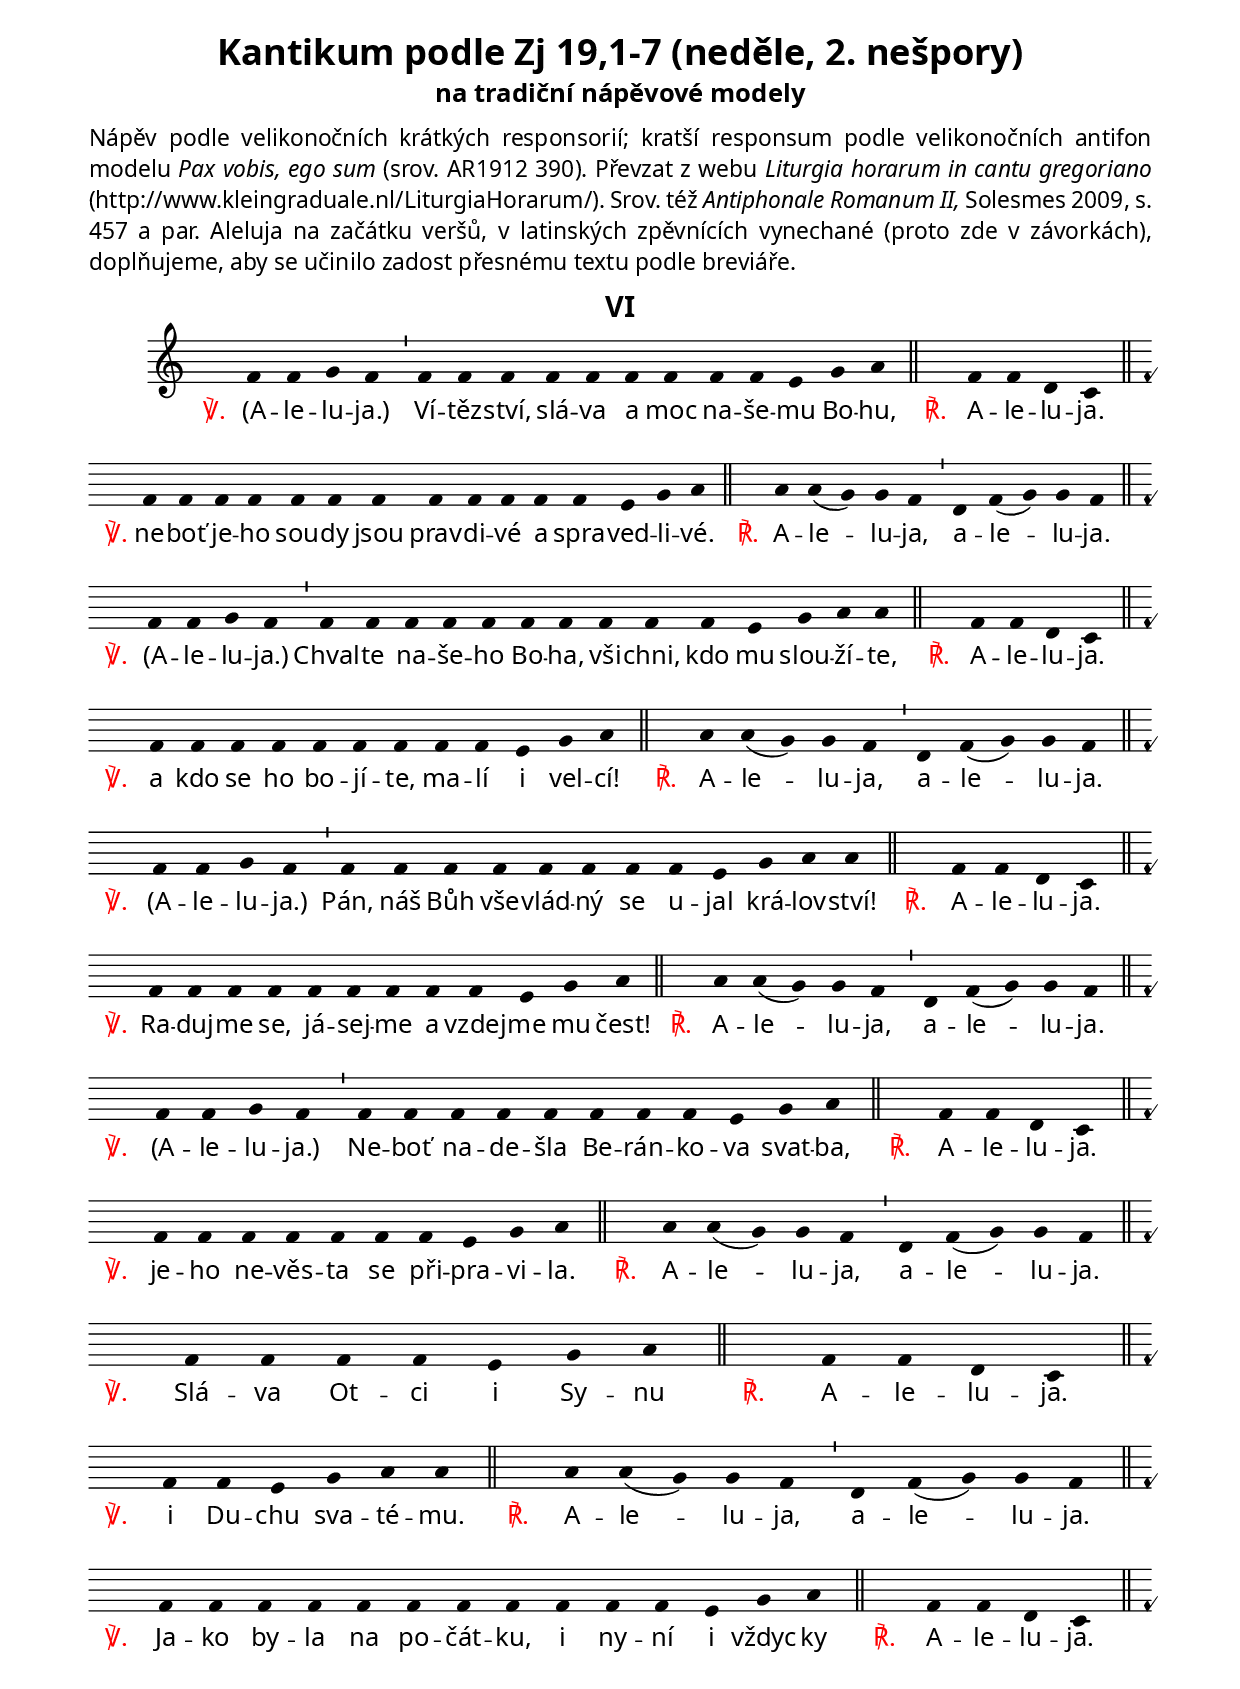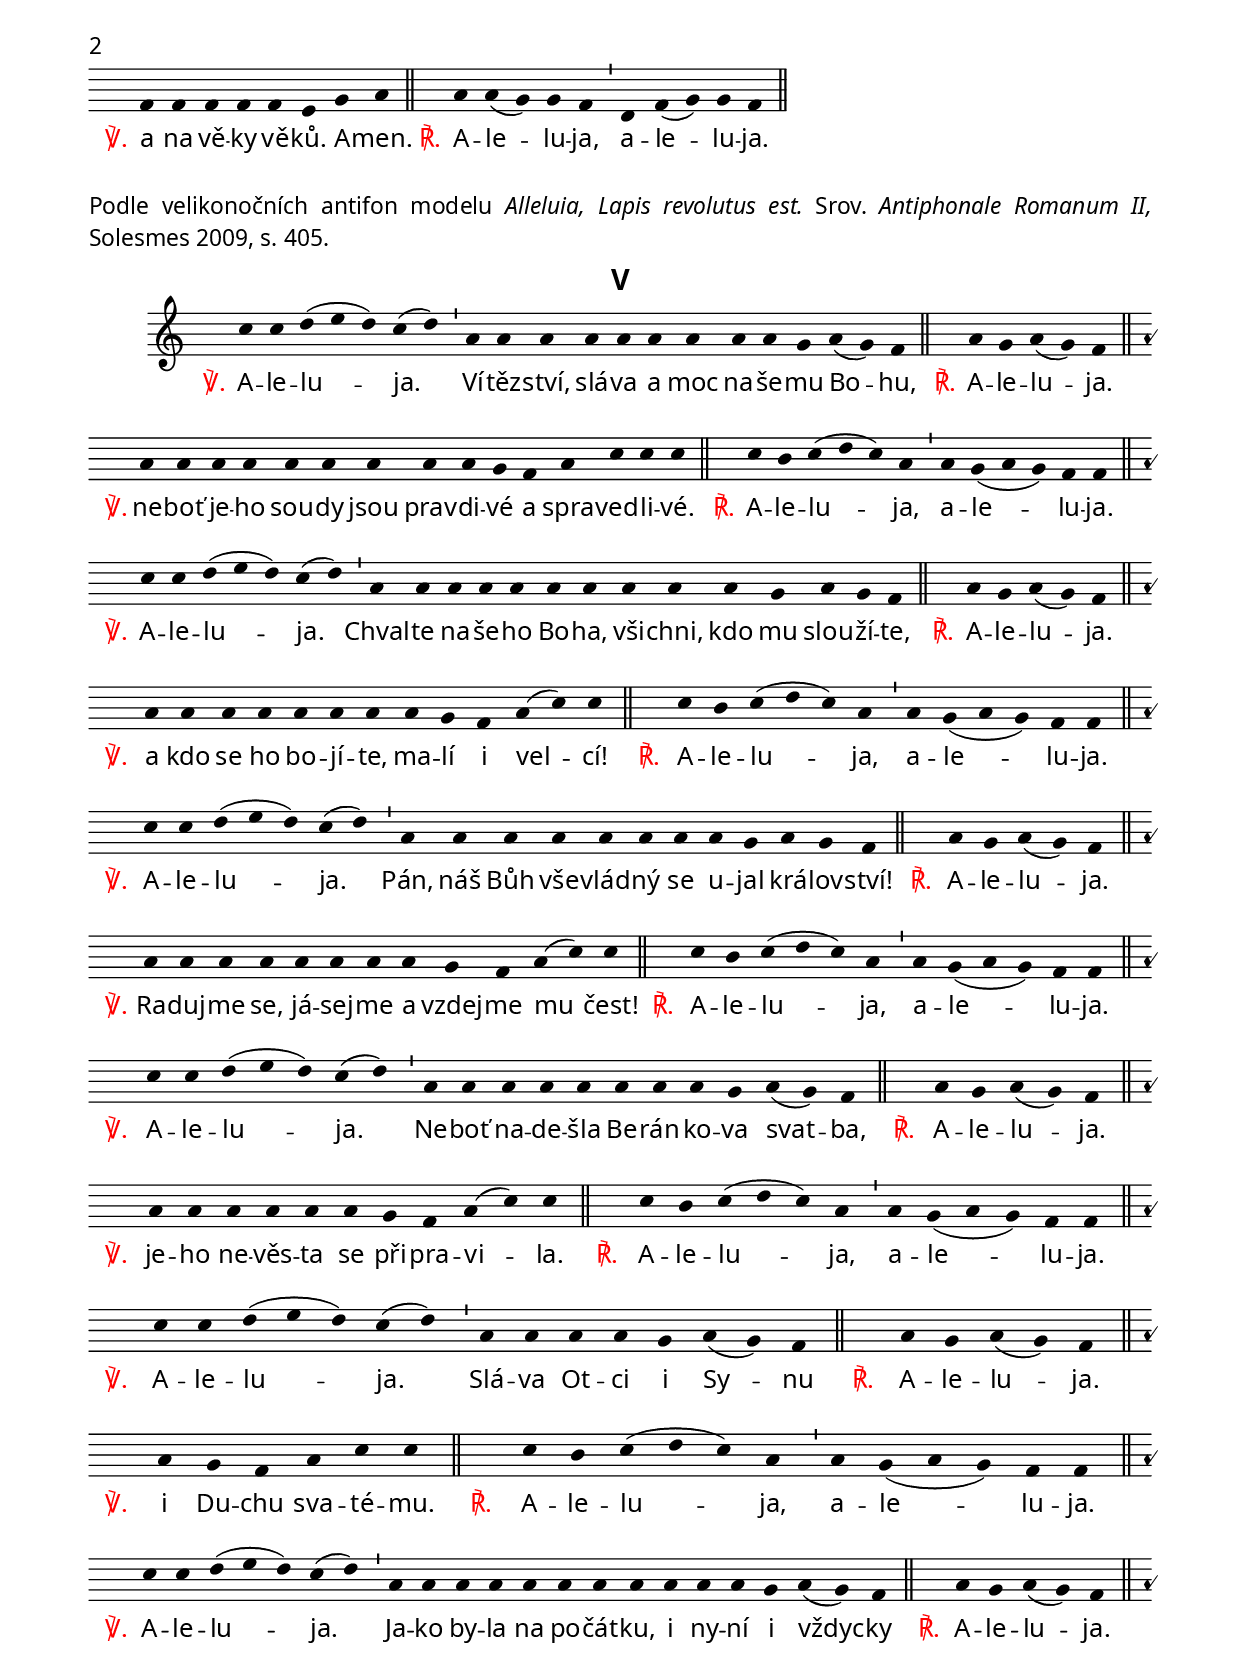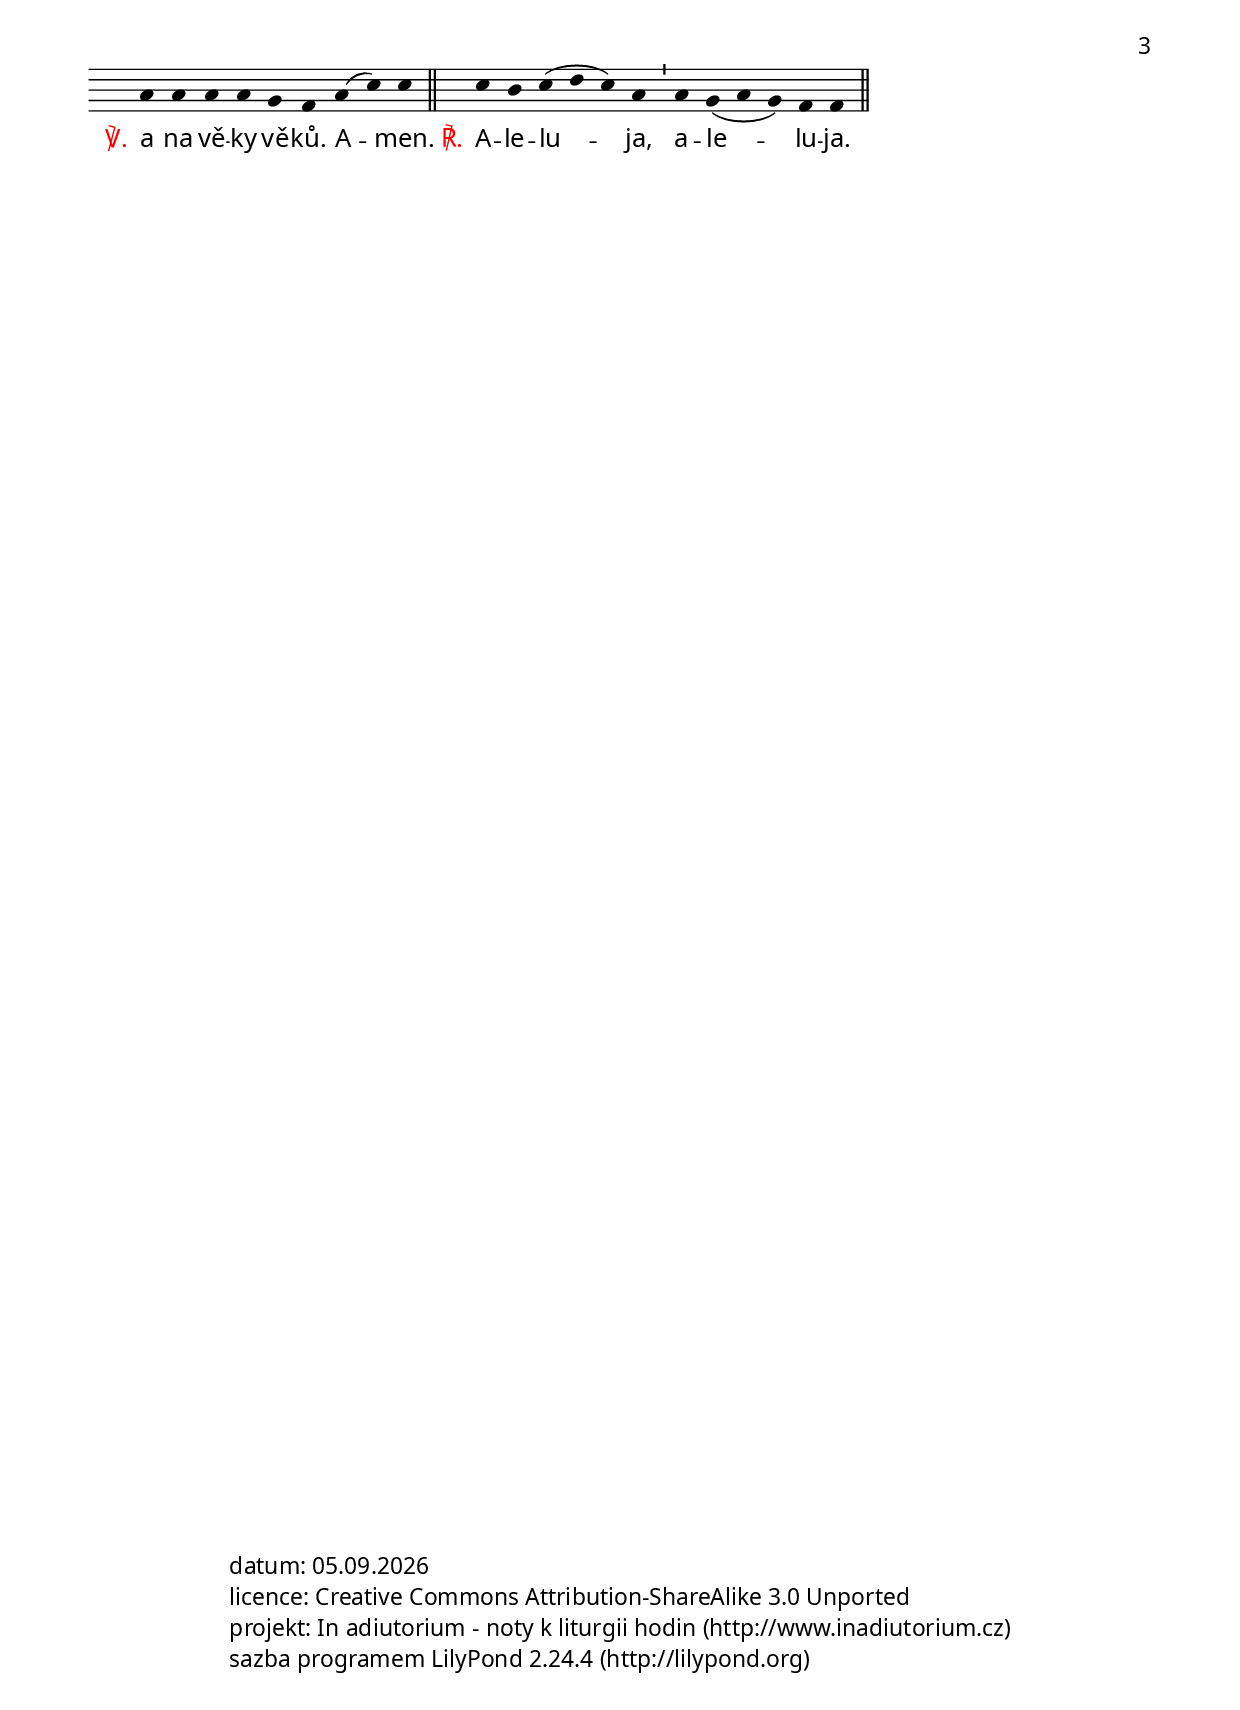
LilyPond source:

\version "2.19.80"

\header {
  title = "Kantikum podle Zj 19,1-7 (neděle, 2. nešpory)"
  subtitle = "na tradiční nápěvové modely"
}

\include "spolecne.ly"
\version "2.14.0"

ial = \lyricmode { A -- le -- lu -- ja. }
al = \lyricmode { \Response A -- le -- lu -- ja. }
alal = \lyricmode { \Response A -- le -- lu -- ja, a -- le -- lu -- ja. }

kantikumZjXIXverse = \lyricmode {
  \Verse \ial
  Ví -- těz -- ství, slá -- va a moc na -- še -- mu Bo -- hu,
  \al
  \Verse ne -- boť je -- ho sou -- dy jsou prav -- di -- vé a spra -- ved -- li -- vé.
  \alal

  \Verse \ial
  Chval -- te na -- še -- ho Bo -- ha, vši -- chni, kdo mu slou -- ží -- te,
  \al
  \Verse a kdo se ho bo -- jí -- te, ma -- lí i vel -- cí!
  \alal

  \Verse \ial
  Pán, náš Bůh vše -- vlád -- ný se u -- jal krá -- lov -- ství!
  \al
  \Verse Ra -- duj -- me se, já -- sej -- me a vzdej -- me mu čest!
  \alal

  \Verse \ial
  Ne -- boť na -- de -- šla Be -- rán -- ko -- va svat -- ba,
  \al
  \Verse je -- ho ne -- věs -- ta se při -- pra -- vi -- la.
  \alal
}

kantikumZjXIXdoxologie = \lyricmode {
  \Verse \ial
  Slá -- va Ot -- ci i Sy -- nu
  \al
  \Verse i Du -- chu sva -- té -- mu.
  \alal

  \Verse \ial
  Ja -- ko by -- la na po -- čát -- ku, i ny -- ní i vždyc -- ky
  \al
  \Verse a na vě -- ky vě -- ků. A -- men.
  \alal
}


\paper {
  scoreTitleMarkup = \markup{
    \huge\bold\fill-line {
      \if \is-development-build \placet
      \concat{
        \fromproperty #'header:modus
      }
      " "
    }
  }
}

\markup\justify {
  Nápěv podle velikonočních krátkých responsorií;
  kratší responsum podle velikonočních antifon modelu
  \italic{Pax vobis, ego sum} (srov. AR1912 390).
  Převzat z webu
  \with-url "http://www.kleingraduale.nl/LiturgiaHorarum/" {
    \italic {Liturgia horarum in cantu gregoriano} (http://www.kleingraduale.nl/LiturgiaHorarum/).
  }
  Srov. též \italic{Antiphonale Romanum II,} Solesmes 2009, s. 457 a par.
  Aleluja na začátku veršů, v latinských zpěvnících vynechané (proto zde v závorkách),
  doplňujeme, aby se učinilo zadost přesnému textu podle breviáře.
}

%%% modus VI

% melodie aleluja
mial = { f4 f g f \barMin }
mal = { \barFinalis \neviditelna f f f d c \barFinalis \break }
malal = { \barFinalis \neviditelna a a a( g) g f \barMin d f( g) g f \barFinalis \break }
% text aleluja
ial = \lyricmode { (A -- le -- lu -- ja.) }
al = \lyricmode { \Response A -- le -- lu -- ja. }
alal = \lyricmode { \Response A -- le -- lu -- ja, a -- le -- lu -- ja. }

\score {
  \relative c'  {
    \choralniRezim
    % Vitezstvi..
    \neviditelna f
    \mial
    f f f f f f f f f e g a
    \mal
    \neviditelna f
    f f f f f f f f f f f f e g a
    \malal

    % Chvalte...
    \neviditelna f
    \mial
    f f f f f f f f f f e g a a
    \mal
    \neviditelna f
    f f f f f f f f f e g a
    \malal

    % Pan, nas...
    \neviditelna f
    \mial
    f f f f f f f f e g a a
    \mal
    \neviditelna f
    f f f f f f f f f e g a
    \malal

    % Nebot...
    \neviditelna f
    \mial
    f f f f f f f f e g a
    \mal
    \neviditelna f
    f f f f f f f e g a
    \malal

    % Slava...
    \neviditelna f
    f f f f e g a
    \mal
    \neviditelna f
    f f e g a a
    \malal

    % Jako byla...
    \neviditelna f
    f f f f f f f f f f f e g a
    \mal
    \neviditelna f
    f f f f f e g a
    \malal
  }
  \addlyrics {
    \Verse \ial
    Ví -- těz -- ství, slá -- va a moc na -- še -- mu Bo -- hu,
    \al
    \Verse ne -- boť je -- ho sou -- dy jsou prav -- di -- vé a spra -- ved -- li -- vé.
    \alal

    \Verse \ial
    Chval -- te na -- še -- ho Bo -- ha, vši -- chni, kdo mu slou -- ží -- te,
    \al
    \Verse a kdo se ho bo -- jí -- te, ma -- lí i vel -- cí!
    \alal

    \Verse \ial
    Pán, náš Bůh vše -- vlád -- ný se u -- jal krá -- lov -- ství!
    \al
    \Verse Ra -- duj -- me se, já -- sej -- me a vzdej -- me mu čest!
    \alal

    \Verse \ial
    Ne -- boť na -- de -- šla Be -- rán -- ko -- va svat -- ba,
    \al
    \Verse je -- ho ne -- věs -- ta se při -- pra -- vi -- la.
    \alal

    \Verse Slá -- va Ot -- ci i Sy -- nu
    \al
    \Verse i Du -- chu sva -- té -- mu.
    \alal

    \Verse Ja -- ko by -- la na po -- čát -- ku, i ny -- ní i vždyc -- ky
    \al
    \Verse a na vě -- ky vě -- ků. A -- men.
    \alal
  }
  \header {
    fons_externus = "podle velikonočních antifon (Pax vobis, ego sum apod.) a responsorií"
    modus = "VI"
    piece = "kantikum Zj 19 - modus VI"
    id = "vi"
  }
}

%%%

\markup\justify {
  Podle velikonočních antifon modelu
  \italic{Alleluia, Lapis revolutus est.}
  Srov. \italic{Antiphonale Romanum II,} Solesmes 2009, s. 405.
}

%%% modus V

% melodie aleluja
mial = { c4 c d( e d) c( d) \barMin }
mal = { \barFinalis \neviditelna a a4 g a( g) f \barFinalis \break }
malal = { \barFinalis \neviditelna c c4 b c( d c) a \barMin a g( a g) f f \barFinalis \break }

\score {
  \relative c''  {
    \choralniRezim
    % Vitezstvi..
    \neviditelna a
    \mial
    a a a a a a a a a g a( g) f
    \mal
    \neviditelna a
    a a a a a a a a a g f a c c c
    \malal

    % Chvalte...
    \neviditelna a
    \mial
    a a a a a a a a a a g a g f
    \mal
    \neviditelna a
    a a a a a a a a g f a( c) c
    \malal

    % Pan, nas...
    \neviditelna a
    \mial
    a a a a a a a a g a g f
    \mal
    \neviditelna a
    a a a a a a a a g f a( c) c
    \malal

    % Nebot...
    \neviditelna a
    \mial
    a a a a a a a a g a( g) f
    \mal
    \neviditelna a
    a a a a a a g f a( c) c
    \malal

    % Slava...
    \neviditelna a
    \mial
    a a a a g a( g) f
    \mal
    \neviditelna a
    a g f a c c
    \malal

    % Jako byla...
    \neviditelna a
    \mial
    a a a a a a a a a a a g a( g) f
    \mal
    \neviditelna a
    a a a a g f a( c) c
    \malal
  }
  \addlyrics {
    \kantikumZjXIXverse
    \kantikumZjXIXdoxologie
  }
  \header {
    fons_externus = "podle velikonočních antifon (Alleluia Lapis revolutus est apod.)"
    modus = "V"
    id = "v"
  }
}
